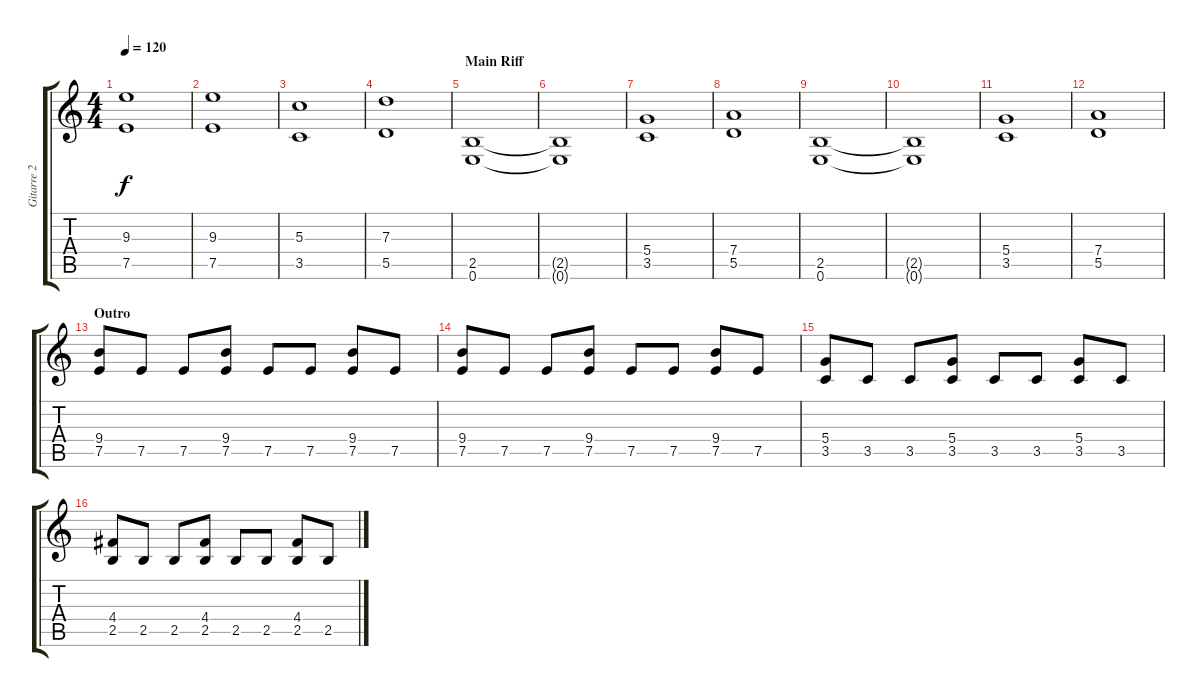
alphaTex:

\track ("Gitarre 2" "Gitarre 2") {instrument distortionguitar}
\staff {score tabs}
\tuning (E4 B3 G3 D3 A2 E2) {hide}
\ts (4 4)
\tempo 120
\clef g2
\ks c
(9.3 7.5).1{dy f instrument tremolostrings} |
(9.3 7.5).1 |
(5.3 3.5).1 |
(7.3 5.5).1 |
\section ("" "Main Riff")
(2.5 0.6).1{instrument distortionguitar} |
(2.5{t} 0.6{t}).1 |
(5.4 3.5).1 |
(7.4 5.5).1 |
(2.5 0.6).1 |
(2.5{t} 0.6{t}).1 |
(5.4 3.5).1 |
(7.4 5.5).1 |
\section ("" "Outro")
(9.4 7.5).8 7.5.8 7.5.8 (9.4 7.5).8 7.5.8 7.5.8 (9.4 7.5).8 7.5.8 |
(9.4 7.5).8 7.5.8 7.5.8 (9.4 7.5).8 7.5.8 7.5.8 (9.4 7.5).8 7.5.8 |
(5.4 3.5).8 3.5.8 3.5.8 (5.4 3.5).8 3.5.8 3.5.8 (5.4 3.5).8 3.5.8 |
(4.4 2.5).8 2.5.8 2.5.8 (4.4 2.5).8 2.5.8 2.5.8 (4.4 2.5).8 2.5.8
